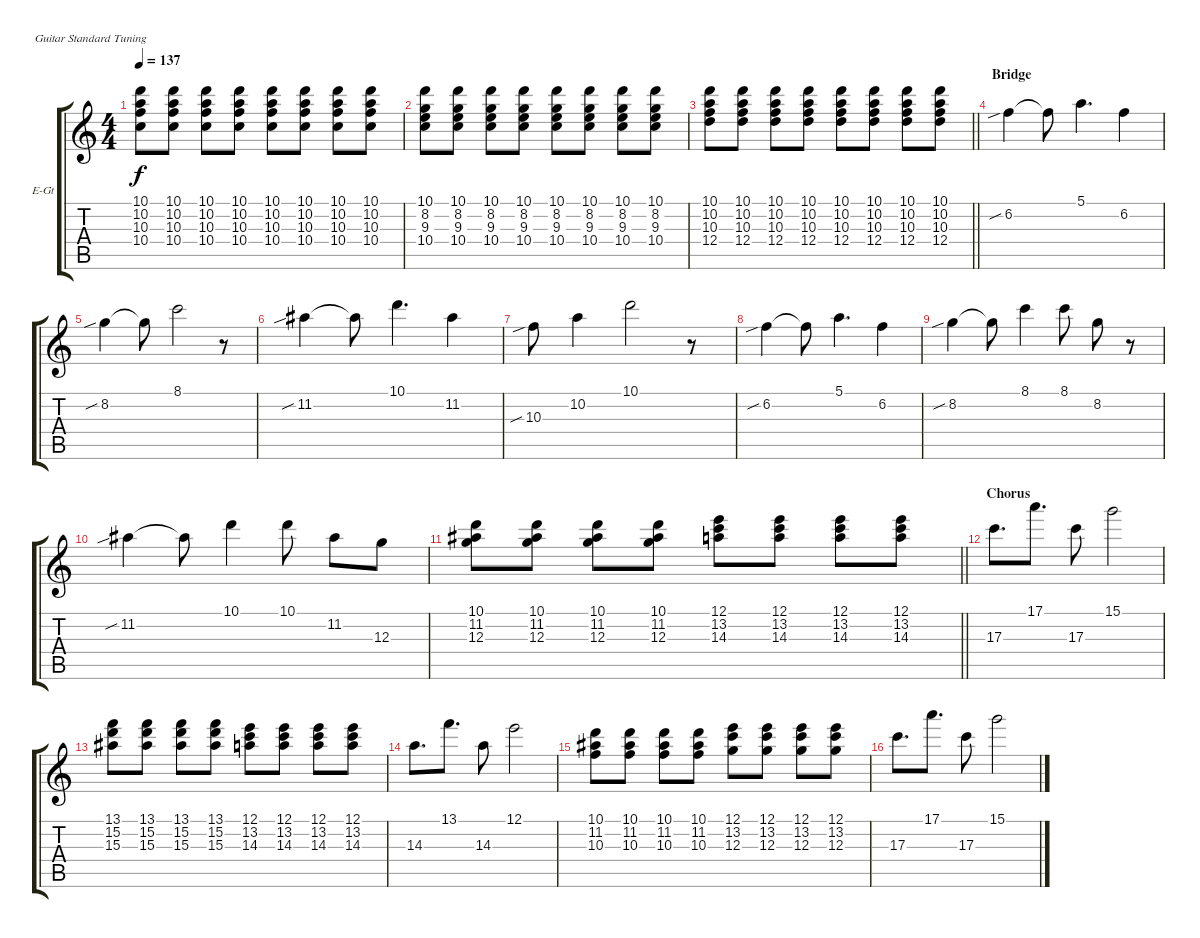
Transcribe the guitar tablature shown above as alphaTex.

\bracketExtendMode groupsimilarinstruments
\firstSystemTrackNameOrientation horizontal
\otherSystemsTrackNameOrientation horizontal
\track ("Nick Valensi" "E-Gt") {instrument overdrivenguitar}
\staff {score tabs}
\tuning (E4 B3 G3 D3 A2 E2)
\ts (4 4)
\tempo 137
\clef g2
\ks c
(10.1 10.2 10.3 10.4).8{dy f} (10.1 10.2 10.3 10.4).8 (10.1 10.2 10.3 10.4).8 (10.1 10.2 10.3 10.4).8 (10.1 10.2 10.3 10.4).8 (10.1 10.2 10.3 10.4).8 (10.1 10.2 10.3 10.4).8 (10.1 10.2 10.3 10.4).8 |
(10.1 8.2 9.3 10.4).8 (10.1 8.2 9.3 10.4).8 (10.1 8.2 9.3 10.4).8 (10.1 8.2 9.3 10.4).8 (10.1 8.2 9.3 10.4).8 (10.1 8.2 9.3 10.4).8 (10.1 8.2 9.3 10.4).8 (10.1 8.2 9.3 10.4).8 |
\barLineRight lightlight
(10.1 10.2 10.3 12.4).8 (10.1 10.2 10.3 12.4).8 (10.1 10.2 10.3 12.4).8 (10.1 10.2 10.3 12.4).8 (10.1 10.2 10.3 12.4).8 (10.1 10.2 10.3 12.4).8 (10.1 10.2 10.3 12.4).8 (10.1 10.2 10.3 12.4).8 |
\section ("" "Bridge")
6.2{sib}.4 6.2{t}.8 5.1.4{d} 6.2.4 |
8.2{sib}.4 8.2{t}.8 8.1.2 r.8 |
11.2{sib}.4 11.2{t}.8 10.1.4{d} 11.2.4 |
10.3{sib}.8 10.2.4 10.1.2 r.8 |
6.2{sib}.4 6.2{t}.8 5.1.4{d} 6.2.4 |
8.2{sib}.4 8.2{t}.8 8.1.4 8.1.8 8.2.8 r.8 |
11.2{sib}.4 11.2{t}.8 10.1.4 10.1.8 11.2.8 12.3.8 |
\barLineRight lightlight
(10.1 11.2 12.3).8 (10.1 11.2 12.3).8 (10.1 11.2 12.3).8 (10.1 11.2 12.3).8 (12.1 13.2 14.3).8 (12.1 13.2 14.3).8 (12.1 13.2 14.3).8 (12.1 13.2 14.3).8 |
\section ("" "Chorus")
17.3.8{d} 17.1.8{d} 17.3.8 15.1.2 |
(13.1 15.2 15.3).8 (13.1 15.2 15.3).8 (13.1 15.2 15.3).8 (13.1 15.2 15.3).8 (12.1 13.2 14.3).8 (12.1 13.2 14.3).8 (12.1 13.2 14.3).8 (12.1 13.2 14.3).8 |
14.3.8{d} 13.1.8{d} 14.3.8 12.1.2 |
(10.1 11.2 10.3).8 (10.1 11.2 10.3).8 (10.1 11.2 10.3).8 (10.1 11.2 10.3).8 (12.1 13.2 12.3).8 (12.1 13.2 12.3).8 (12.1 13.2 12.3).8 (12.1 13.2 12.3).8 |
17.3.8{d} 17.1.8{d} 17.3.8 15.1.2
